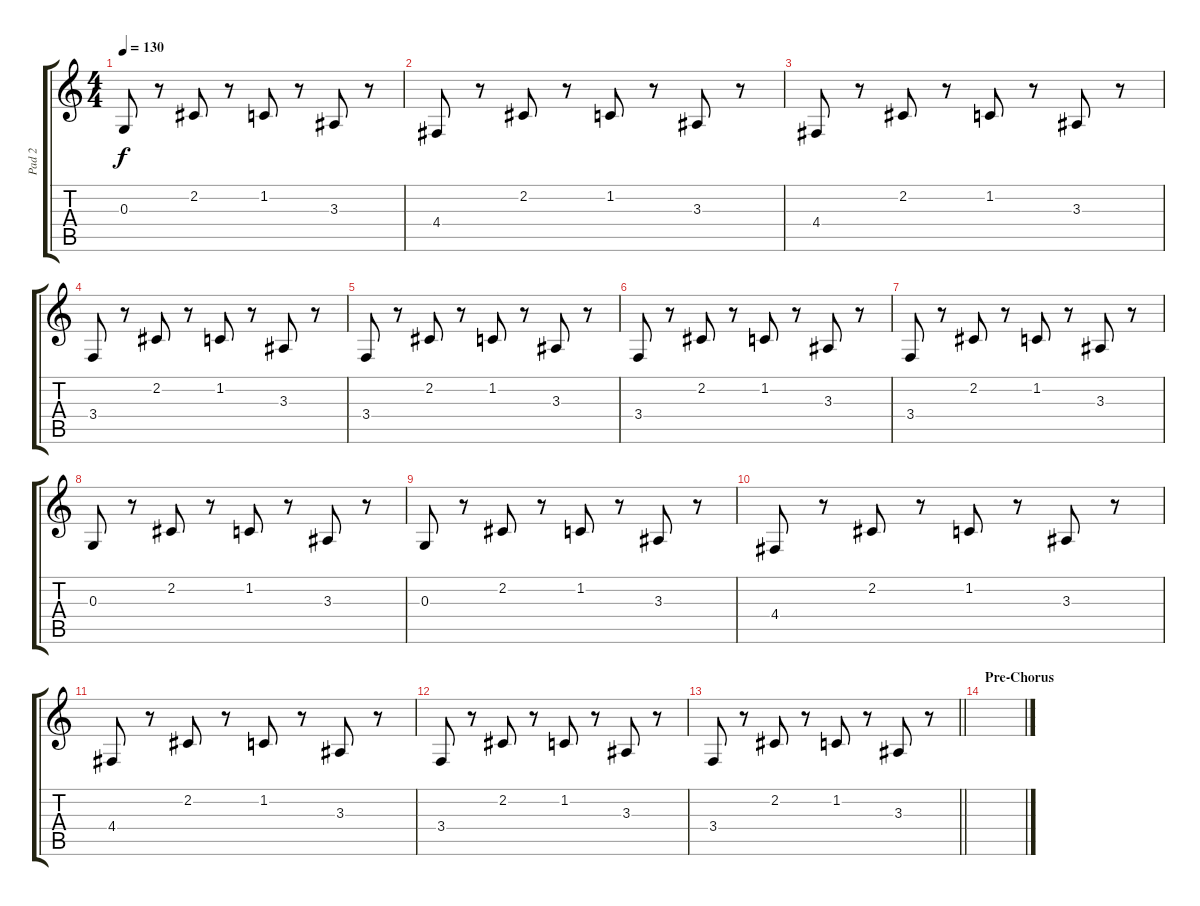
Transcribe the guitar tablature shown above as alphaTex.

\track ("Pad 2" "Pad 2") {instrument pad8sweep}
\staff {score tabs}
\tuning (E4 B3 G3 D3 A2 E2) {hide}
\ts (4 4)
\tempo 130
\clef g2
\ks c
0.3.8{dy f} r.8 2.2.8 r.8 1.2.8 r.8 3.3.8 r.8 |
4.4.8 r.8 2.2.8 r.8 1.2.8 r.8 3.3.8 r.8 |
4.4.8 r.8 2.2.8 r.8 1.2.8 r.8 3.3.8 r.8 |
3.4.8 r.8 2.2.8 r.8 1.2.8 r.8 3.3.8 r.8 |
3.4.8 r.8 2.2.8 r.8 1.2.8 r.8 3.3.8 r.8 |
3.4.8 r.8 2.2.8 r.8 1.2.8 r.8 3.3.8 r.8 |
3.4.8 r.8 2.2.8 r.8 1.2.8 r.8 3.3.8 r.8 |
0.3.8 r.8 2.2.8 r.8 1.2.8 r.8 3.3.8 r.8 |
0.3.8 r.8 2.2.8 r.8 1.2.8 r.8 3.3.8 r.8 |
4.4.8 r.8 2.2.8 r.8 1.2.8 r.8 3.3.8 r.8 |
4.4.8 r.8 2.2.8 r.8 1.2.8 r.8 3.3.8 r.8 |
3.4.8 r.8 2.2.8 r.8 1.2.8 r.8 3.3.8 r.8 |
\barLineRight lightlight
3.4.8 r.8 2.2.8 r.8 1.2.8 r.8 3.3.8 r.8 |
\section ("" "Pre-Chorus")
